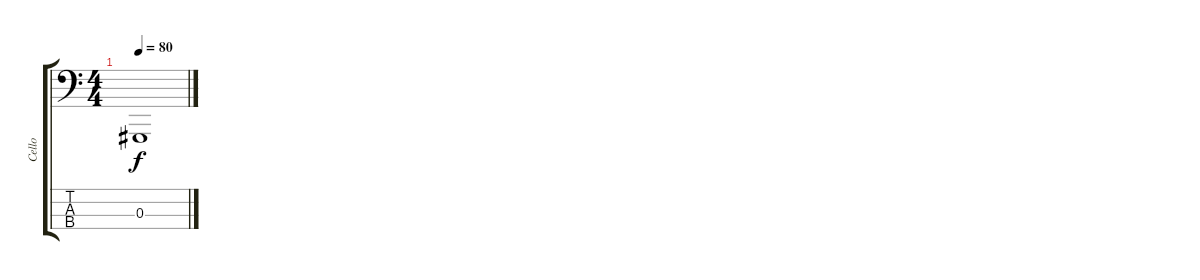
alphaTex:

\track ("Cello" "Cello") {instrument cello}
\staff {score tabs}
\tuning (Gb2 Db2 Ab1 Eb1) {hide}
\ts (4 4)
\tempo 80
\clef f4
\ks c
0.3.1{dy f}
